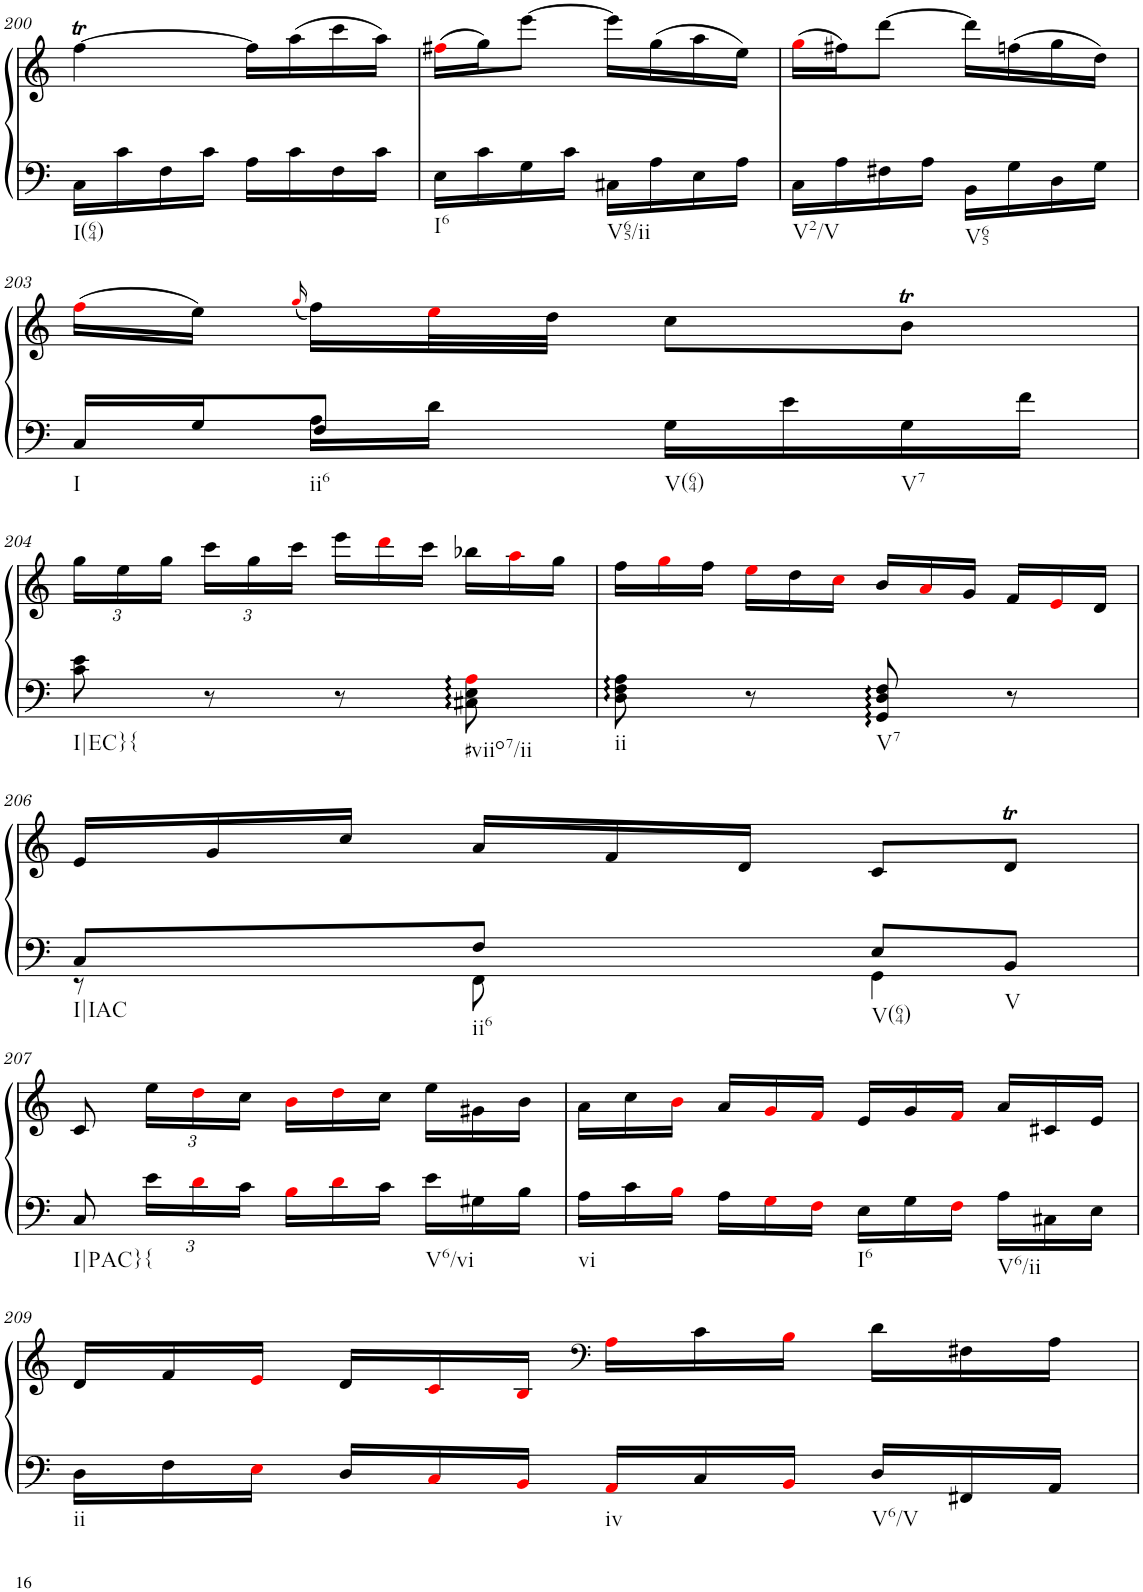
**kern	**kern
*part1	*part1
*staff2	*staff1
*I"Klavier linke Hand	*
!!LO:PB:g=z
*clefF4	*clefG2
*k[]	*k[]
*M2/4	*M2/4
=200	=200
!LO:TX:b:t=I(64)	!
16C\LL	[4ffT\
16c\	.
16F\	.
16c\JJ	.
16A\LL	16ff\LL]
16c\	(16aa\
16F\	16ccc\
16c\JJ	16aa\JJ)
=201	=201
!LO:TX:b:t=I6	!
16E\LL	(16ff#Xi\LL
16c\	16gg\J)
16G\	[8eee\J
16c\JJ	.
!LO:TX:b:t=V65/ii	!
16C#X\LL	16eee\LL]
16A\	(16gg\
16E\	16aa\
16A\JJ	16ee\JJ)
=202	=202
!LO:TX:b:t=V2/V	!
16C\LL	(16ggi\LL
16A\	16ff#X\J)
16F#X\	[8ddd\J
16A\JJ	.
!LO:TX:b:t=V65	!
16BB\LL	16ddd\LL]
16G\	(16ffn\
16D\	16gg\
16G\JJ	16dd\JJ)
!!LO:LB:g=z
=203	=203
*^	*
!LO:TX:b:t=I	!	!
16C/LL	8ryy	(16ffi\LL
16G/J	.	16ee\JJ)
.	.	(16qggi/
!LO:TX:b:t=ii6	!	!
8F/J	16A\LL	16ff\LL)
.	16d\JJ	32eei\L
.	.	32dd\JJJ
!LO:TX:b:t=V(64)	!	!
16G\LL	4ryy	8cc\L
16e\	.	.
!LO:TX:b:t=V7	!	!
16G\	.	8bt\J
16f\JJ	.	.
*v	*v	*
!!LO:LB:g=z
=204	=204
*	*Xbrackettup
!LO:TX:b:t=I|EC}{	!
8c\ 8e\	24gg\LL
.	24ee\
.	24gg\JJ
8r	24ccc\LL
.	24gg\
.	24ccc\JJ
8r	24eee\LL
.	24dddi\
.	24ccc\JJ
!LO:TX:b:t=#viio7/ii	!
8C#X\ 8E\ 8Ai\	24bb-X\LL
.	24aai\
.	24gg\JJ
=205	=205
!LO:TX:b:t=ii	!
8D\ 8F\ 8A\	24ff\LL
.	24ggi\
.	24ff\JJ
8r	24eei\LL
.	24dd\
.	24cci\JJ
!LO:TX:b:t=V7	!
8GG/ 8D/ 8F/	24b/LL
.	24ai/
.	24g/JJ
8r	24f/LL
.	24ei/
.	24d/JJ
!!LO:LB:g=z
=206	=206
*^	*
!LO:TX:b:t=I|IAC	!	!
8C/L	8r	24e/LL
.	.	24g/
.	.	24cc/JJ
!LO:TX:b:t=ii6	!	!
8F/J	8FF\	24a/LL
.	.	24f/
.	.	24d/JJ
!LO:TX:b:t=V(64)	!	!
8E/L	4GG\	8c/L
!LO:TX:b:t=V	!	!
8BB/J	.	8dT/J
*v	*v	*
!!LO:LB:g=z
=207	=207
!LO:TX:b:t=I|PAC}	!
8C/	8c/
*Xbrackettup	*
!LO:TX:b:t={	!
24e\LL	24ee\LL
24di\	24ddi\
24c\JJ	24cc\JJ
24Bi\LL	24bi\LL
24di\	24ddi\
24c\JJ	24cc\JJ
!LO:TX:b:t=V6/vi	!
24e\LL	24ee\LL
24G#X\	24g#X\
24B\JJ	24b\JJ
=208	=208
!LO:TX:b:t=vi	!
24A\LL	24a\LL
24c\	24cc\
24Bi\JJ	24bi\JJ
24A\LL	24a/LL
24Gi\	24gi/
24Fi\JJ	24fi/JJ
!LO:TX:b:t=I6	!
24E\LL	24e/LL
24G\	24g/
24Fi\JJ	24fi/JJ
!LO:TX:b:t=V6/ii	!
24A\LL	24a/LL
24C#X\	24c#X/
24E\JJ	24e/JJ
!!LO:LB:g=z
=209	=209
!LO:TX:b:t=ii	!
24D\LL	24d/LL
24F\	24f/
24Ei\JJ	24ei/JJ
24D/LL	24d/LL
24Ci/	24ci/
24BBi/JJ	24Bi/JJ
*	*clefF4
!LO:TX:b:t=iv	!
24AAi/LL	24Ai\LL
24C/	24c\
24BBi/JJ	24Bi\JJ
!LO:TX:b:t=V6/V	!
24D/LL	24d\LL
24FF#X/	24F#X\
24AA/JJ	24A\JJ
=	=
*-	*-
